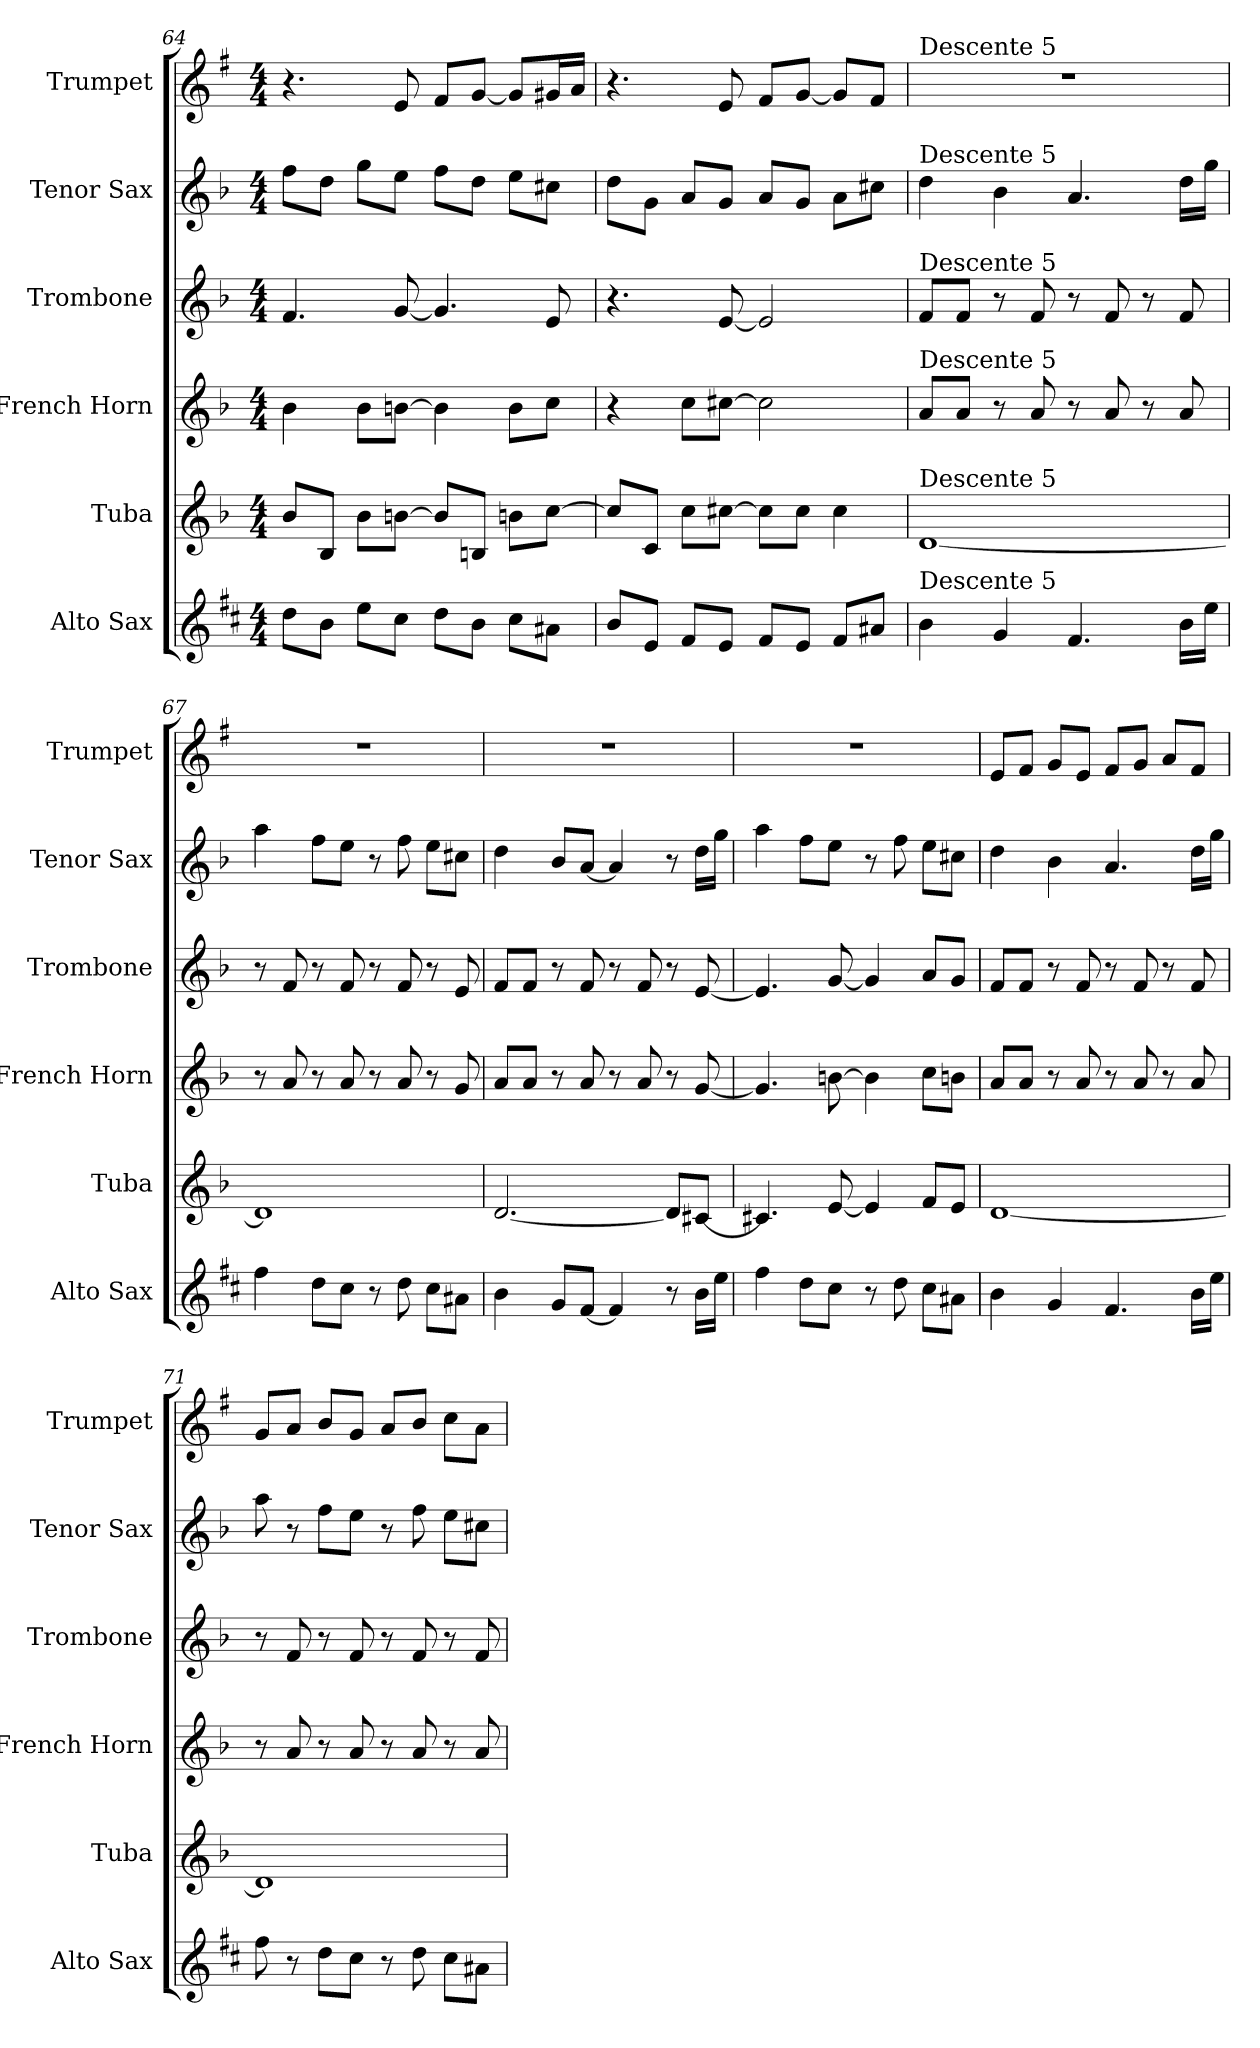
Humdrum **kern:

**kern	**kern	**kern	**kern	**kern	**kern
*part6	*part5	*part4	*part3	*part2	*part1
*staff6	*staff5	*staff4	*staff3	*staff2	*staff1
*I"Alto Sax	*I"Tuba	*I"French Horn	*I"Trombone	*I"Tenor Sax	*I"Trumpet
*I'Alto Sax	*I'Tuba	*I'French Horn	*I'Trombone	*I'Tenor Sax	*I'Trumpet
*clefG2	*clefG2	*clefG2	*clefG2	*clefG2	*clefG2
*ITrd5c9	*ITrd15c26	*ITrd8c14	*ITrd8c14	*ITrd8c14	*ITrd1c2
*k[b-]	*k[b-]	*k[b-]	*k[b-]	*k[b-]	*k[b-]
*M4/4	*M4/4	*M4/4	*M4/4	*M4/4	*M4/4
=64	=64	=64	=64	=64	=64
8fL	8BB-L	4B-	4.F	8fL	4.r
8dJ	8BBB-J	.	.	8dJ	.
8gL	8BB-L	8B-L	.	8gL	.
8eJ	[8BBnJ	[8BnJ	[8G	8eJ	8d
8fL	8BBL]	4B]	4.G]	8fL	8eL
8dJ	8BBBnJ	.	.	8dJ	[8fJ
8eL	8BBnL	8BL	.	8eL	8fL]
8c#XJ	[8CJ	8cJ	8E	8c#XJ	16f#XL
.	.	.	.	.	16gJJ
=65	=65	=65	=65	=65	=65
8dL	8CL]	4r	4.r	8dL	4.r
8GJ	8CCJ	.	.	8GJ	.
8AL	8CL	8cL	.	8AL	.
8GJ	[8C#XJ	[8c#XJ	[8E	8GJ	8d
8AL	8C#L]	2c#]	2E]	8AL	8eL
8GJ	8C#J	.	.	8GJ	[8fJ
8AL	4C#	.	.	8AL	8fL]
8c#XJ	.	.	.	8c#XJ	8eJ
=66	=66	=66	=66	=66	=66
!	!	!	!	!	!LO:TX:a:t=Descente 5
!	!	!	!	!LO:TX:a:t=Descente 5	!
!	!	!	!LO:TX:a:t=Descente 5	!	!
!	!	!LO:TX:a:t=Descente 5	!	!	!
!	!LO:TX:a:t=Descente 5	!	!	!	!
!LO:TX:a:t=Descente 5	!	!	!	!	!
4d	[1DD	8AL	8FL	4d	1r
.	.	8AJ	8FJ	.	.
4B-	.	8r	8r	4B-	.
.	.	8A	8F	.	.
4.A	.	8r	8r	4.A	.
.	.	8A	8F	.	.
.	.	8r	8r	.	.
16dLL	.	8A	8F	16dLL	.
16gJJ	.	.	.	16gJJ	.
=67	=67	=67	=67	=67	=67
4a	1DD]	8r	8r	4a	1r
.	.	8A	8F	.	.
8fL	.	8r	8r	8fL	.
8eJ	.	8A	8F	8eJ	.
8r	.	8r	8r	8r	.
8f	.	8A	8F	8f	.
8eL	.	8r	8r	8eL	.
8c#XJ	.	8G	8E	8c#XJ	.
=68	=68	=68	=68	=68	=68
4d	[2.DD	8AL	8FL	4d	1r
.	.	8AJ	8FJ	.	.
8B-L	.	8r	8r	8B-L	.
[8AJ	.	8A	8F	[8AJ	.
4A]	.	8r	8r	4A]	.
.	.	8A	8F	.	.
8r	8DDL]	8r	8r	8r	.
16dLL	[8CC#XJ	[8G	[8E	16dLL	.
16gJJ	.	.	.	16gJJ	.
=69	=69	=69	=69	=69	=69
4a	4.CC#X]	4.G]	4.E]	4a	1r
8fL	.	.	.	8fL	.
8eJ	[8EE	[8Bn	[8G	8eJ	.
8r	4EE]	4B]	4G]	8r	.
8f	.	.	.	8f	.
8eL	8FFL	8cL	8AL	8eL	.
8c#XJ	8EEJ	8BnJ	8GJ	8c#XJ	.
=70	=70	=70	=70	=70	=70
4d	[1DD	8AL	8FL	4d	8dL
.	.	8AJ	8FJ	.	8eJ
4B-	.	8r	8r	4B-	8fL
.	.	8A	8F	.	8dJ
4.A	.	8r	8r	4.A	8eL
.	.	8A	8F	.	8fJ
.	.	8r	8r	.	8gL
16dLL	.	8A	8F	16dLL	8eJ
16gJJ	.	.	.	16gJJ	.
=71	=71	=71	=71	=71	=71
8a	1DD]	8r	8r	8a	8fL
8r	.	8A	8F	8r	8gJ
8fL	.	8r	8r	8fL	8aL
8eJ	.	8A	8F	8eJ	8fJ
8r	.	8r	8r	8r	8gL
8f	.	8A	8F	8f	8aJ
8eL	.	8r	8r	8eL	8b-L
8c#XJ	.	8A	8F	8c#XJ	8gJ
=	=	=	=	=	=
*-	*-	*-	*-	*-	*-
